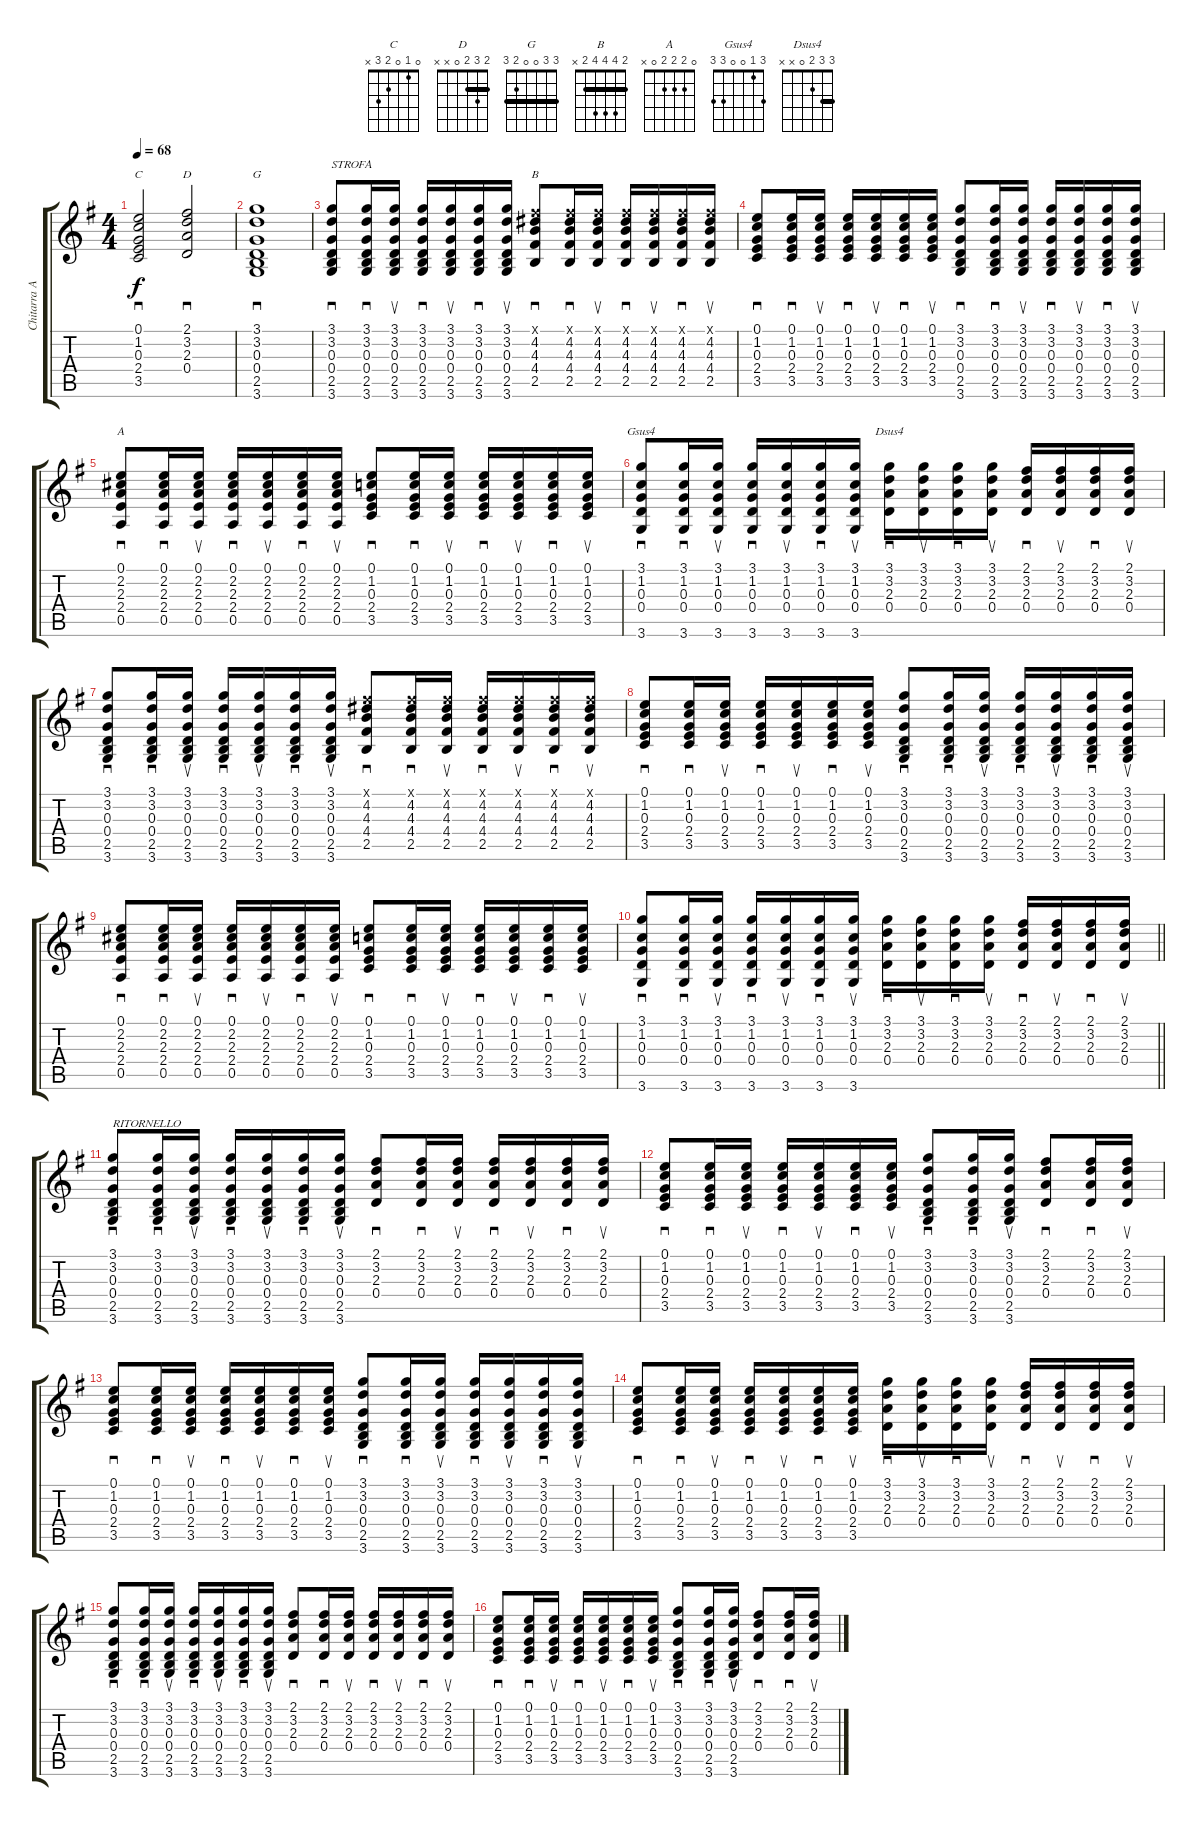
\track ("Chitarra Acustica" "Chitarra A") {instrument acousticguitarsteel}
\staff {score tabs}
\tuning (E4 B3 G3 D3 A2 E2) {hide}
\chord ("C" 0 1 0 2 3 x)
\chord ("D" 2 3 2 0 x x) {barre 2}
\chord ("G" 3 3 0 0 2 3) {barre 3}
\chord ("B" 2 4 4 4 2 x) {barre 2}
\chord ("A" 0 2 2 2 0 x)
\chord ("Gsus4" 3 1 0 0 3 3)
\chord ("Dsus4" 3 3 2 0 x x) {barre 3}
\ts (4 4)
\tempo 68
\clef g2
\ks g
(0.1 1.2 0.3 2.4 3.5).2{sd ch "C" dy f} (2.1 3.2 2.3 0.4).2{sd ch "D"} |
(3.1 3.2 0.3 0.4 2.5 3.6).1{sd ch "G"} |
(3.1 3.2 0.3 0.4 2.5 3.6).8{sd txt "STROFA"} (3.1 3.2 0.3 0.4 2.5 3.6).16{sd} (3.1 3.2 0.3 0.4 2.5 3.6).16{su} (3.1 3.2 0.3 0.4 2.5 3.6).16{sd} (3.1 3.2 0.3 0.4 2.5 3.6).16{su} (3.1 3.2 0.3 0.4 2.5 3.6).16{sd} (3.1 3.2 0.3 0.4 2.5 3.6).16{su} (2.1{x} 4.2 4.3 4.4 2.5).8{sd ch "B"} (2.1{x} 4.2 4.3 4.4 2.5).16{sd} (2.1{x} 4.2 4.3 4.4 2.5).16{su} (2.1{x} 4.2 4.3 4.4 2.5).16{sd} (2.1{x} 4.2 4.3 4.4 2.5).16{su} (2.1{x} 4.2 4.3 4.4 2.5).16{sd} (2.1{x} 4.2 4.3 4.4 2.5).16{su} |
(0.1 1.2 0.3 2.4 3.5).8{sd} (0.1 1.2 0.3 2.4 3.5).16{sd} (0.1 1.2 0.3 2.4 3.5).16{su} (0.1 1.2 0.3 2.4 3.5).16{sd} (0.1 1.2 0.3 2.4 3.5).16{su} (0.1 1.2 0.3 2.4 3.5).16{sd} (0.1 1.2 0.3 2.4 3.5).16{su} (3.1 3.2 0.3 0.4 2.5 3.6).8{sd} (3.1 3.2 0.3 0.4 2.5 3.6).16{sd} (3.1 3.2 0.3 0.4 2.5 3.6).16{su} (3.1 3.2 0.3 0.4 2.5 3.6).16{sd} (3.1 3.2 0.3 0.4 2.5 3.6).16{su} (3.1 3.2 0.3 0.4 2.5 3.6).16{sd} (3.1 3.2 0.3 0.4 2.5 3.6).16{su} |
(0.1 2.2 2.3 2.4 0.5).8{sd ch "A"} (0.1 2.2 2.3 2.4 0.5).16{sd} (0.1 2.2 2.3 2.4 0.5).16{su} (0.1 2.2 2.3 2.4 0.5).16{sd} (0.1 2.2 2.3 2.4 0.5).16{su} (0.1 2.2 2.3 2.4 0.5).16{sd} (0.1 2.2 2.3 2.4 0.5).16{su} (0.1 1.2 0.3 2.4 3.5).8{sd} (0.1 1.2 0.3 2.4 3.5).16{sd} (0.1 1.2 0.3 2.4 3.5).16{su} (0.1 1.2 0.3 2.4 3.5).16{sd} (0.1 1.2 0.3 2.4 3.5).16{su} (0.1 1.2 0.3 2.4 3.5).16{sd} (0.1 1.2 0.3 2.4 3.5).16{su} |
(3.1 1.2 0.3 0.4 3.6).8{sd ch "Gsus4"} (3.1 1.2 0.3 0.4 3.6).16{sd} (3.1 1.2 0.3 0.4 3.6).16{su} (3.1 1.2 0.3 0.4 3.6).16{sd} (3.1 1.2 0.3 0.4 3.6).16{su} (3.1 1.2 0.3 0.4 3.6).16{sd} (3.1 1.2 0.3 0.4 3.6).16{su} (3.1 3.2 2.3 0.4).16{sd ch "Dsus4"} (3.1 3.2 2.3 0.4).16{su} (3.1 3.2 2.3 0.4).16{sd} (3.1 3.2 2.3 0.4).16{su} (2.1 3.2 2.3 0.4).16{sd} (2.1 3.2 2.3 0.4).16{su} (2.1 3.2 2.3 0.4).16{sd} (2.1 3.2 2.3 0.4).16{su} |
(3.1 3.2 0.3 0.4 2.5 3.6).8{sd} (3.1 3.2 0.3 0.4 2.5 3.6).16{sd} (3.1 3.2 0.3 0.4 2.5 3.6).16{su} (3.1 3.2 0.3 0.4 2.5 3.6).16{sd} (3.1 3.2 0.3 0.4 2.5 3.6).16{su} (3.1 3.2 0.3 0.4 2.5 3.6).16{sd} (3.1 3.2 0.3 0.4 2.5 3.6).16{su} (2.1{x} 4.2 4.3 4.4 2.5).8{sd} (2.1{x} 4.2 4.3 4.4 2.5).16{sd} (2.1{x} 4.2 4.3 4.4 2.5).16{su} (2.1{x} 4.2 4.3 4.4 2.5).16{sd} (2.1{x} 4.2 4.3 4.4 2.5).16{su} (2.1{x} 4.2 4.3 4.4 2.5).16{sd} (2.1{x} 4.2 4.3 4.4 2.5).16{su} |
(0.1 1.2 0.3 2.4 3.5).8{sd} (0.1 1.2 0.3 2.4 3.5).16{sd} (0.1 1.2 0.3 2.4 3.5).16{su} (0.1 1.2 0.3 2.4 3.5).16{sd} (0.1 1.2 0.3 2.4 3.5).16{su} (0.1 1.2 0.3 2.4 3.5).16{sd} (0.1 1.2 0.3 2.4 3.5).16{su} (3.1 3.2 0.3 0.4 2.5 3.6).8{sd} (3.1 3.2 0.3 0.4 2.5 3.6).16{sd} (3.1 3.2 0.3 0.4 2.5 3.6).16{su} (3.1 3.2 0.3 0.4 2.5 3.6).16{sd} (3.1 3.2 0.3 0.4 2.5 3.6).16{su} (3.1 3.2 0.3 0.4 2.5 3.6).16{sd} (3.1 3.2 0.3 0.4 2.5 3.6).16{su} |
(0.1 2.2 2.3 2.4 0.5).8{sd} (0.1 2.2 2.3 2.4 0.5).16{sd} (0.1 2.2 2.3 2.4 0.5).16{su} (0.1 2.2 2.3 2.4 0.5).16{sd} (0.1 2.2 2.3 2.4 0.5).16{su} (0.1 2.2 2.3 2.4 0.5).16{sd} (0.1 2.2 2.3 2.4 0.5).16{su} (0.1 1.2 0.3 2.4 3.5).8{sd} (0.1 1.2 0.3 2.4 3.5).16{sd} (0.1 1.2 0.3 2.4 3.5).16{su} (0.1 1.2 0.3 2.4 3.5).16{sd} (0.1 1.2 0.3 2.4 3.5).16{su} (0.1 1.2 0.3 2.4 3.5).16{sd} (0.1 1.2 0.3 2.4 3.5).16{su} |
\barLineRight lightlight
(3.1 1.2 0.3 0.4 3.6).8{sd} (3.1 1.2 0.3 0.4 3.6).16{sd} (3.1 1.2 0.3 0.4 3.6).16{su} (3.1 1.2 0.3 0.4 3.6).16{sd} (3.1 1.2 0.3 0.4 3.6).16{su} (3.1 1.2 0.3 0.4 3.6).16{sd} (3.1 1.2 0.3 0.4 3.6).16{su} (3.1 3.2 2.3 0.4).16{sd} (3.1 3.2 2.3 0.4).16{su} (3.1 3.2 2.3 0.4).16{sd} (3.1 3.2 2.3 0.4).16{su} (2.1 3.2 2.3 0.4).16{sd} (2.1 3.2 2.3 0.4).16{su} (2.1 3.2 2.3 0.4).16{sd} (2.1 3.2 2.3 0.4).16{su} |
(3.1 3.2 0.3 0.4 2.5 3.6).8{sd txt "RITORNELLO"} (3.1 3.2 0.3 0.4 2.5 3.6).16{sd} (3.1 3.2 0.3 0.4 2.5 3.6).16{su} (3.1 3.2 0.3 0.4 2.5 3.6).16{sd} (3.1 3.2 0.3 0.4 2.5 3.6).16{su} (3.1 3.2 0.3 0.4 2.5 3.6).16{sd} (3.1 3.2 0.3 0.4 2.5 3.6).16{su} (2.1 3.2 2.3 0.4).8{sd} (2.1 3.2 2.3 0.4).16{sd} (2.1 3.2 2.3 0.4).16{su} (2.1 3.2 2.3 0.4).16{sd} (2.1 3.2 2.3 0.4).16{su} (2.1 3.2 2.3 0.4).16{sd} (2.1 3.2 2.3 0.4).16{su} |
(0.1 1.2 0.3 2.4 3.5).8{sd} (0.1 1.2 0.3 2.4 3.5).16{sd} (0.1 1.2 0.3 2.4 3.5).16{su} (0.1 1.2 0.3 2.4 3.5).16{sd} (0.1 1.2 0.3 2.4 3.5).16{su} (0.1 1.2 0.3 2.4 3.5).16{sd} (0.1 1.2 0.3 2.4 3.5).16{su} (3.1 3.2 0.3 0.4 2.5 3.6).8{sd} (3.1 3.2 0.3 0.4 2.5 3.6).16{sd} (3.1 3.2 0.3 0.4 2.5 3.6).16{su} (2.1 3.2 2.3 0.4).8{sd} (2.1 3.2 2.3 0.4).16{sd} (2.1 3.2 2.3 0.4).16{su} |
(0.1 1.2 0.3 2.4 3.5).8{sd} (0.1 1.2 0.3 2.4 3.5).16{sd} (0.1 1.2 0.3 2.4 3.5).16{su} (0.1 1.2 0.3 2.4 3.5).16{sd} (0.1 1.2 0.3 2.4 3.5).16{su} (0.1 1.2 0.3 2.4 3.5).16{sd} (0.1 1.2 0.3 2.4 3.5).16{su} (3.1 3.2 0.3 0.4 2.5 3.6).8{sd} (3.1 3.2 0.3 0.4 2.5 3.6).16{sd} (3.1 3.2 0.3 0.4 2.5 3.6).16{su} (3.1 3.2 0.3 0.4 2.5 3.6).16{sd} (3.1 3.2 0.3 0.4 2.5 3.6).16{su} (3.1 3.2 0.3 0.4 2.5 3.6).16{sd} (3.1 3.2 0.3 0.4 2.5 3.6).16{su} |
(0.1 1.2 0.3 2.4 3.5).8{sd} (0.1 1.2 0.3 2.4 3.5).16{sd} (0.1 1.2 0.3 2.4 3.5).16{su} (0.1 1.2 0.3 2.4 3.5).16{sd} (0.1 1.2 0.3 2.4 3.5).16{su} (0.1 1.2 0.3 2.4 3.5).16{sd} (0.1 1.2 0.3 2.4 3.5).16{su} (3.1 3.2 2.3 0.4).16{sd} (3.1 3.2 2.3 0.4).16{su} (3.1 3.2 2.3 0.4).16{sd} (3.1 3.2 2.3 0.4).16{su} (2.1 3.2 2.3 0.4).16{sd} (2.1 3.2 2.3 0.4).16{su} (2.1 3.2 2.3 0.4).16{sd} (2.1 3.2 2.3 0.4).16{su} |
(3.1 3.2 0.3 0.4 2.5 3.6).8{sd} (3.1 3.2 0.3 0.4 2.5 3.6).16{sd} (3.1 3.2 0.3 0.4 2.5 3.6).16{su} (3.1 3.2 0.3 0.4 2.5 3.6).16{sd} (3.1 3.2 0.3 0.4 2.5 3.6).16{su} (3.1 3.2 0.3 0.4 2.5 3.6).16{sd} (3.1 3.2 0.3 0.4 2.5 3.6).16{su} (2.1 3.2 2.3 0.4).8{sd} (2.1 3.2 2.3 0.4).16{sd} (2.1 3.2 2.3 0.4).16{su} (2.1 3.2 2.3 0.4).16{sd} (2.1 3.2 2.3 0.4).16{su} (2.1 3.2 2.3 0.4).16{sd} (2.1 3.2 2.3 0.4).16{su} |
(0.1 1.2 0.3 2.4 3.5).8{sd} (0.1 1.2 0.3 2.4 3.5).16{sd} (0.1 1.2 0.3 2.4 3.5).16{su} (0.1 1.2 0.3 2.4 3.5).16{sd} (0.1 1.2 0.3 2.4 3.5).16{su} (0.1 1.2 0.3 2.4 3.5).16{sd} (0.1 1.2 0.3 2.4 3.5).16{su} (3.1 3.2 0.3 0.4 2.5 3.6).8{sd} (3.1 3.2 0.3 0.4 2.5 3.6).16{sd} (3.1 3.2 0.3 0.4 2.5 3.6).16{su} (2.1 3.2 2.3 0.4).8{sd} (2.1 3.2 2.3 0.4).16{sd} (2.1 3.2 2.3 0.4).16{su}
